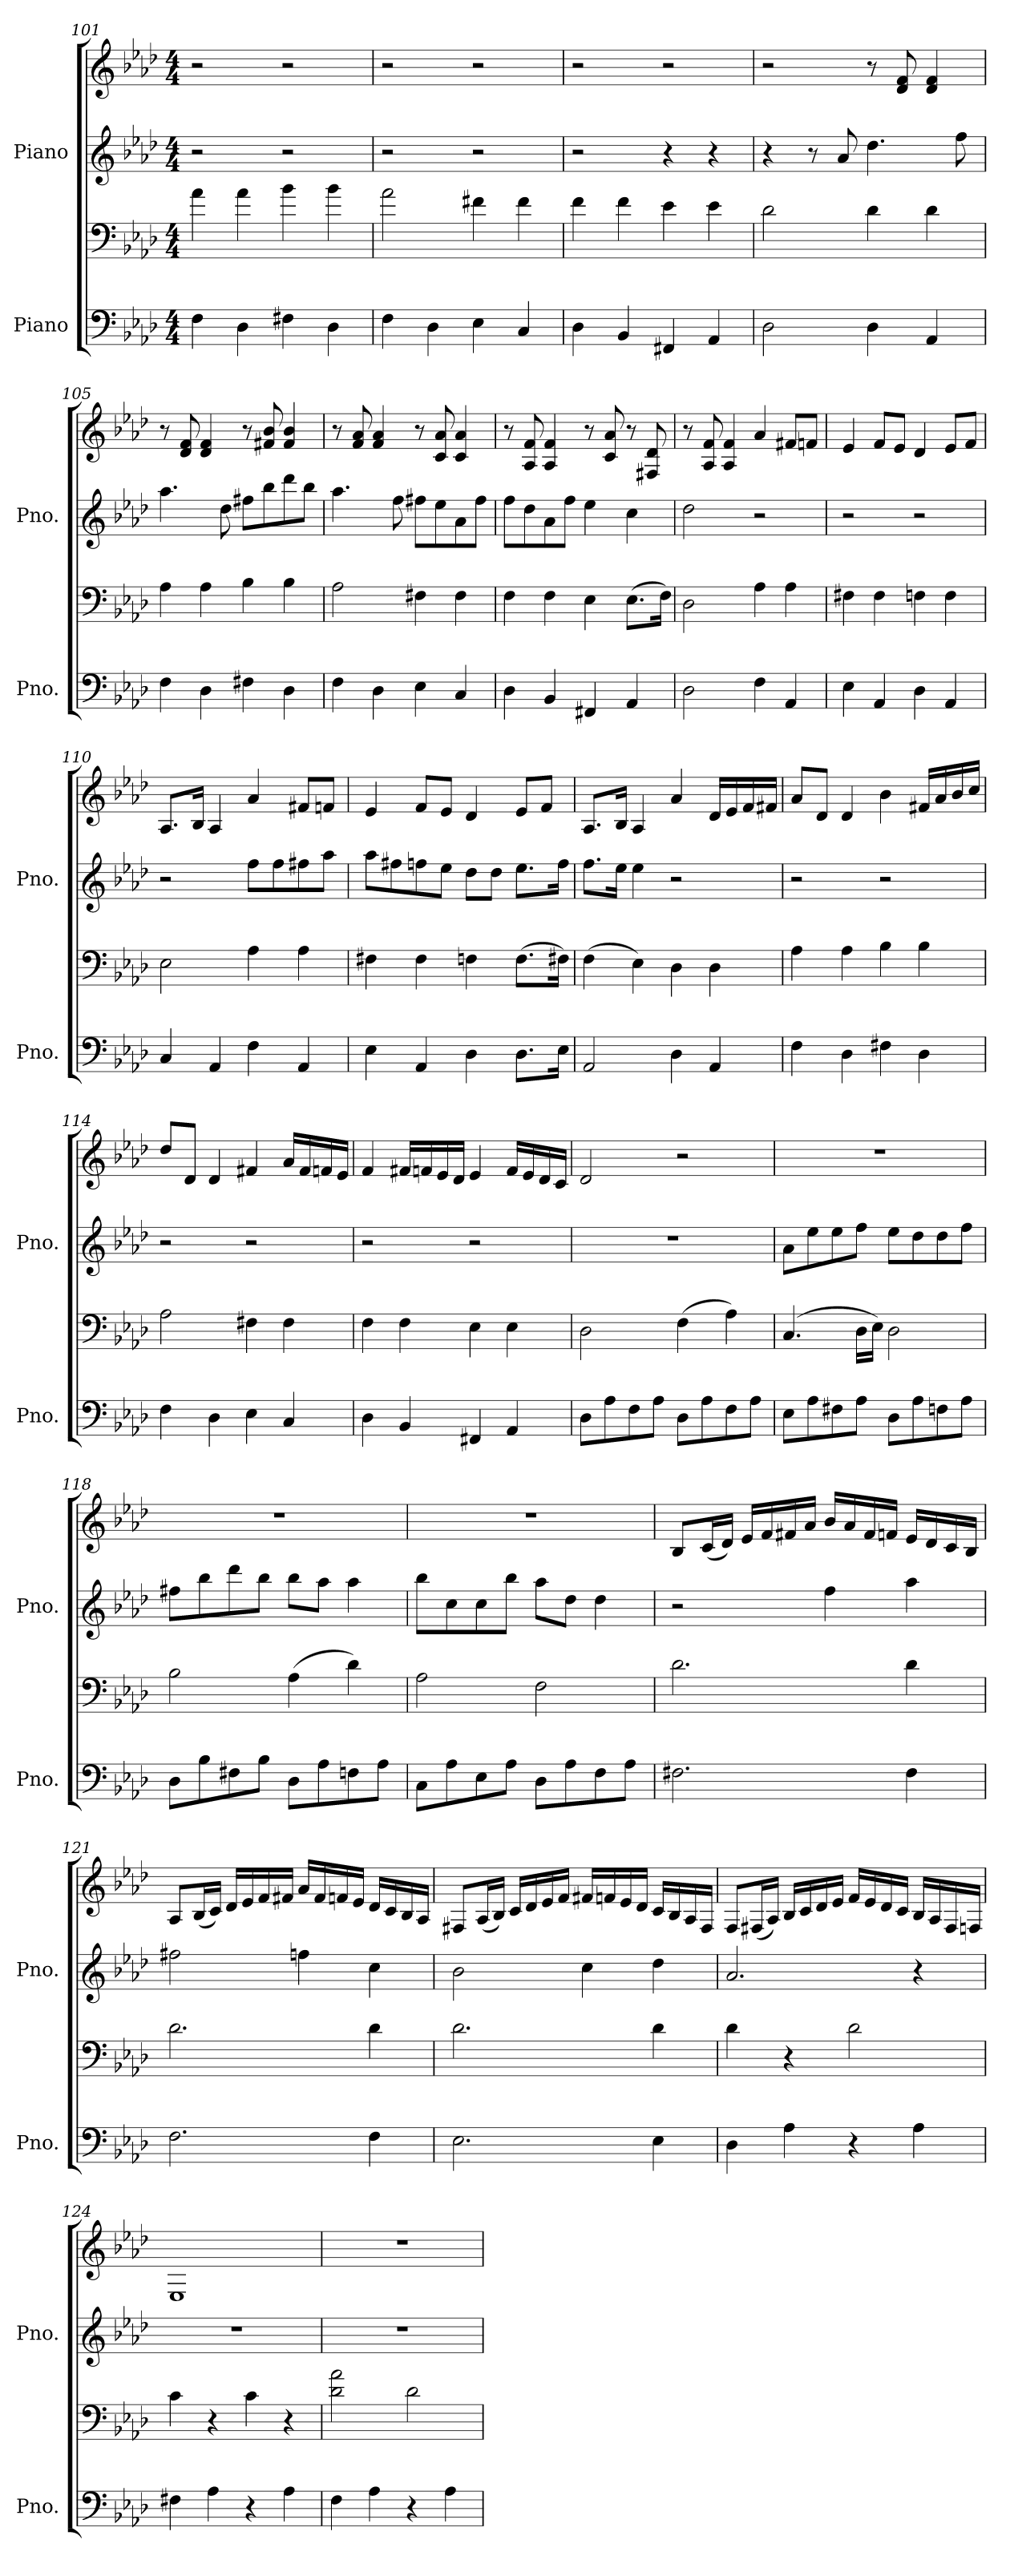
**kern	**kern	**kern	**kern
*part2	*part2	*part1	*part1
*staff4	*staff3	*staff2	*staff1
*I"Piano	*	*I"Piano	*
*I'Pno.	*	*I'Pno.	*
*clefF4	*clefF4	*clefG2	*clefG2
*k[b-e-a-d-]	*k[b-e-a-d-]	*k[b-e-a-d-]	*k[b-e-a-d-]
*M4/4	*M4/4	*M4/4	*M4/4
=101	=101	=101	=101
4F\	4a-\	2r	2r
4D-\	4a-\	.	.
4F#X\	4b-\	2r	2r
4D-\	4b-\	.	.
=102	=102	=102	=102
4F\	2a-\	2r	2r
4D-\	.	.	.
4E-\	4f#X\	2r	2r
4C/	4f#\	.	.
=103	=103	=103	=103
4D-\	4f\	2r	2r
4BB-/	4f\	.	.
4FF#X/	4e-\	4r	2r
4AA-/	4e-\	4r	.
=104	=104	=104	=104
2D-\	2d-\	4r	2r
.	.	8r	.
.	.	8a-/	.
4D-\	4d-\	4.dd-\	8r
.	.	.	8d-/ 8f/
4AA-/	4d-\	.	4d-/ 4f/
.	.	8ff\	.
!!LO:PB:g=z
=105	=105	=105	=105
4F\	4A-\	4.aa-\	8r
.	.	.	8d-/ 8f/
4D-\	4A-\	.	4d-/ 4f/
.	.	8dd-\	.
4F#X\	4B-\	8ff#X\L	8r
.	.	8bb-\	8f#X/ 8b-/
4D-\	4B-\	8ddd-\	4f#/ 4b-/
.	.	8bb-\J	.
=106	=106	=106	=106
4F\	2A-\	4.aa-\	8r
.	.	.	8f/ 8a-/
4D-\	.	.	4f/ 4a-/
.	.	8ff\	.
4E-\	4F#X\	8ff#X\L	8r
.	.	8ee-\	8c/ 8a-/
4C/	4F#\	8a-\	4c/ 4a-/
.	.	8ff#\J	.
=107	=107	=107	=107
4D-\	4F\	8ff\L	8r
.	.	8dd-\	8A-/ 8f/
4BB-/	4F\	8a-\	4A-/ 4f/
.	.	8ff\J	.
4FF#X/	4E-\	4ee-\	8r
.	.	.	8c/ 8a-/
4AA-/	(8.E-\L	4cc\	8r
.	.	.	8F#X/ 8d-/
.	16F\Jk)	.	.
=108	=108	=108	=108
2D-\	2D-\	2dd-\	8r
.	.	.	8A-/ 8f/
.	.	.	4A-/ 4f/
4F\	4A-\	2r	4a-/
4AA-/	4A-\	.	8f#X/L
.	.	.	8fn/J
!!LO:LB:g=z
=109	=109	=109	=109
4E-\	4F#X\	2r	4e-/
4AA-/	4F#\	.	8f/L
.	.	.	8e-/J
4D-\	4Fn\	2r	4d-/
4AA-/	4F\	.	8e-/L
.	.	.	8f/J
=110	=110	=110	=110
4C/	2E-\	2r	8.A-/L
.	.	.	16B-/Jk
4AA-/	.	.	4A-/
4F\	4A-\	8ff\L	4a-/
.	.	8ff\	.
4AA-/	4A-\	8ff#X\	8f#X/L
.	.	8aa-\J	8fn/J
=111	=111	=111	=111
4E-\	4F#X\	8aa-\L	4e-/
.	.	8ff#X\	.
4AA-/	4F#\	8ffn\	8f/L
.	.	8ee-\J	8e-/J
4D-\	4Fn\	8dd-\L	4d-/
.	.	8dd-\J	.
8.D-\L	(8.F\L	8.ee-\L	8e-/L
.	.	.	8f/J
16E-\Jk	16F#X\Jk)	16ff\Jk	.
=112	=112	=112	=112
2AA-/	(4F\	8.ff\L	8.A-/L
.	.	16ee-\Jk	16B-/Jk
.	4E-\)	4ee-\	4A-/
4D-\	4D-\	2r	4a-/
4AA-/	4D-\	.	16d-/LL
.	.	.	16e-/
.	.	.	16f/
.	.	.	16f#X/JJ
!!LO:LB:g=z
=113	=113	=113	=113
4F\	4A-\	2r	8a-/L
.	.	.	8d-/J
4D-\	4A-\	.	4d-/
4F#X\	4B-\	2r	4b-\
4D-\	4B-\	.	16f#X/LL
.	.	.	16a-/
.	.	.	16b-/
.	.	.	16cc/JJ
=114	=114	=114	=114
4F\	2A-\	2r	8dd-/L
.	.	.	8d-/J
4D-\	.	.	4d-/
4E-\	4F#X\	2r	4f#X/
4C/	4F#\	.	16a-/LL
.	.	.	16f#/
.	.	.	16fn/
.	.	.	16e-/JJ
=115	=115	=115	=115
4D-\	4F\	2r	4f/
4BB-/	4F\	.	16f#X/LL
.	.	.	16fn/
.	.	.	16e-/
.	.	.	16d-/JJ
4FF#X/	4E-\	2r	4e-/
4AA-/	4E-\	.	16f/LL
.	.	.	16e-/
.	.	.	16d-/
.	.	.	16c/JJ
=116	=116	=116	=116
8D-\L	2D-\	1r	2d-/
8A-\	.	.	.
8F\	.	.	.
8A-\J	.	.	.
8D-\L	(4F\	.	2r
8A-\	.	.	.
8F\	4A-\)	.	.
8A-\J	.	.	.
!!LO:PB:g=z
=117	=117	=117	=117
8E-\L	(4.C/	8a-\L	1r
8A-\	.	8ee-\	.
8F#X\	.	8ee-\	.
8A-\J	16D-\LL	8ff\J	.
.	16E-\JJ)	.	.
8D-\L	2D-\	8ee-\L	.
8A-\	.	8dd-\	.
8Fn\	.	8dd-\	.
8A-\J	.	8ff\J	.
=118	=118	=118	=118
8D-\L	2B-\	8ff#X\L	1r
8B-\	.	8bb-\	.
8F#X\	.	8ddd-\	.
8B-\J	.	8bb-\J	.
8D-\L	(4A-\	8bb-\L	.
8A-\	.	8aa-\J	.
8Fn\	4d-\)	4aa-\	.
8A-\J	.	.	.
=119	=119	=119	=119
8C\L	2A-\	8bb-\L	1r
8A-\	.	8cc\	.
8E-\	.	8cc\	.
8A-\J	.	8bb-\J	.
8D-\L	2F\	8aa-\L	.
8A-\	.	8dd-\J	.
8F\	.	4dd-\	.
8A-\J	.	.	.
!!LO:LB:g=z
=120	=120	=120	=120
2.F#X\	2.d-\	2r	8B-/L
.	.	.	(16c/L
.	.	.	16d-/JJ)
.	.	.	16e-/LL
.	.	.	16f/
.	.	.	16f#X/
.	.	.	16a-/JJ
.	.	4ff\	16b-/LL
.	.	.	16a-/
.	.	.	16f#/
.	.	.	16fn/JJ
4F#\	4d-\	4aa-\	16e-/LL
.	.	.	16d-/
.	.	.	16c/
.	.	.	16B-/JJ
=121	=121	=121	=121
2.F\	2.d-\	2ff#X\	8A-/L
.	.	.	(16B-/L
.	.	.	16c/JJ)
.	.	.	16d-/LL
.	.	.	16e-/
.	.	.	16f/
.	.	.	16f#X/JJ
.	.	4ffn\	16a-/LL
.	.	.	16f#/
.	.	.	16fn/
.	.	.	16e-/JJ
4F\	4d-\	4cc\	16d-/LL
.	.	.	16c/
.	.	.	16B-/
.	.	.	16A-/JJ
!!LO:LB:g=z
=122	=122	=122	=122
2.E-\	2.d-\	2b-\	8F#X/L
.	.	.	(16A-/L
.	.	.	16B-/JJ)
.	.	.	16c/LL
.	.	.	16d-/
.	.	.	16e-/
.	.	.	16f/JJ
.	.	4cc\	16f#X/LL
.	.	.	16fn/
.	.	.	16e-/
.	.	.	16d-/JJ
4E-\	4d-\	4dd-\	16c/LL
.	.	.	16B-/
.	.	.	16A-/
.	.	.	16F#/JJ
=123	=123	=123	=123
4D-\	4d-\	2.a-/	8F/L
.	.	.	(16F#X/L
.	.	.	16A-/JJ)
4A-\	4r	.	16B-/LL
.	.	.	16c/
.	.	.	16d-/
.	.	.	16e-/JJ
4r	2d-\	.	16f/LL
.	.	.	16e-/
.	.	.	16d-/
.	.	.	16c/JJ
4A-\	.	4r	16B-/LL
.	.	.	16A-/
.	.	.	16F#/
.	.	.	16Fn/JJ
!!LO:PB:g=z
=124	=124	=124	=124
4F#X\	4c\	1r	1E-
4A-\	4r	.	.
4r	4c\	.	.
4A-\	4r	.	.
=125	=125	=125	=125
4F\	2d-\ 2a-\	1r	1r
4A-\	.	.	.
4r	2d-\	.	.
4A-\	.	.	.
=	=	=	=
*-	*-	*-	*-
